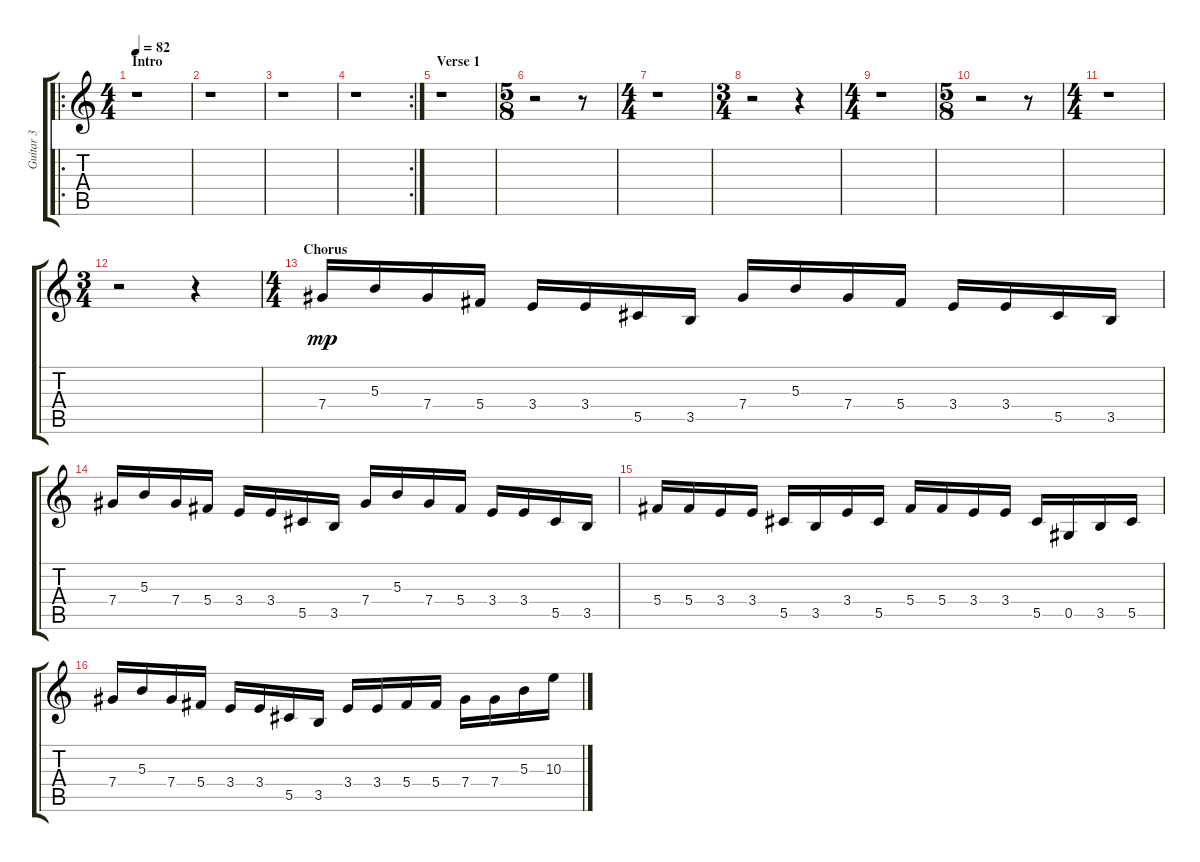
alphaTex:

\track ("Guitar 3" "Guitar 3") {instrument distortionguitar}
\staff {score tabs}
\tuning (Eb4 Bb3 Gb3 Db3 Ab2 Db2) {hide}
\ro
\ts (4 4)
\section ("" "Intro")
\tempo 82
\clef g2
\ks c
r.1{dy mp instrument distortionguitar} |
r.1 |
r.1 |
\rc 2
r.1 |
\section ("" "Verse 1")
r.1 |
\ts (5 8)
r.2 r.8 |
\ts (4 4)
r.1 |
\ts (3 4)
r.2 r.4 |
\ts (4 4)
r.1 |
\ts (5 8)
r.2 r.8 |
\ts (4 4)
r.1 |
\ts (3 4)
r.2 r.4 |
\ts (4 4)
\section ("" "Chorus")
7.4.16 5.3.16 7.4.16 5.4.16 3.4.16 3.4.16 5.5.16 3.5.16 7.4.16 5.3.16 7.4.16 5.4.16 3.4.16 3.4.16 5.5.16 3.5.16 |
7.4.16 5.3.16 7.4.16 5.4.16 3.4.16 3.4.16 5.5.16 3.5.16 7.4.16 5.3.16 7.4.16 5.4.16 3.4.16 3.4.16 5.5.16 3.5.16 |
5.4.16 5.4.16 3.4.16 3.4.16 5.5.16 3.5.16 3.4.16 5.5.16 5.4.16 5.4.16 3.4.16 3.4.16 5.5.16 0.5.16 3.5.16 5.5.16 |
7.4.16 5.3.16 7.4.16 5.4.16 3.4.16 3.4.16 5.5.16 3.5.16 3.4.16 3.4.16 5.4.16 5.4.16 7.4.16 7.4.16 5.3.16 10.3.16
